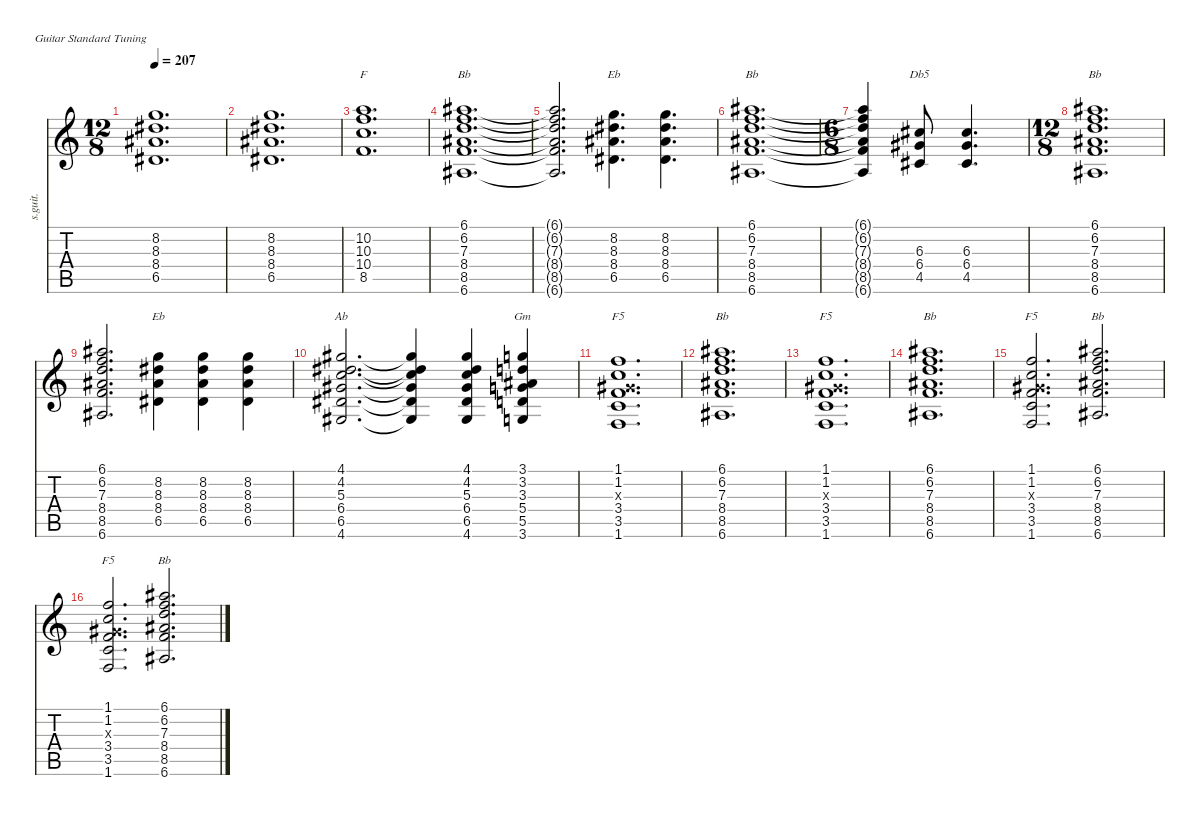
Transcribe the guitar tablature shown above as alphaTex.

\defaultSystemsLayout 4
\hideDynamics
\bracketExtendMode nobrackets
\track ("Brian May | Guitar III" "s.guit.") {instrument distortionguitar}
\staff {score tabs}
\tuning (E4 B3 G3 D3 A2 E2)
\chord ("Eb" 3 1 2 2 0 x) {showdiagram false}
\chord ("F" 3 1 2 2 0 x) {showdiagram false}
\chord ("Bb" 3 1 2 2 0 x) {showdiagram false}
\chord ("Db5" 3 1 2 2 0 x) {showdiagram false}
\chord ("Ab" 3 1 2 2 0 x) {showdiagram false}
\chord ("Gm" 3 1 2 2 0 x) {showdiagram false}
\chord ("F5" 3 1 2 2 0 x) {showdiagram false}
\ts (12 8)
\tempo 207
\clef g2
\ks c
(8.2 8.3{acc #} 8.4{acc #} 6.5{acc #}).1{d lyrics (0 "") lyrics (1 "") lyrics (2 "") lyrics (3 "") lyrics (4 "") dy f} |
(8.2 8.3{acc #} 8.4{acc #} 6.5{acc #}).1{d lyrics (0 "") lyrics (1 "") lyrics (2 "") lyrics (3 "") lyrics (4 "")} |
(10.2 10.3 10.4 8.5).1{d ch "F" lyrics (0 "") lyrics (1 "") lyrics (2 "") lyrics (3 "") lyrics (4 "")} |
(6.1{acc #} 6.2 7.3 8.4{acc #} 8.5 6.6{acc #}).1{d ch "Bb" lyrics (0 "") lyrics (1 "") lyrics (2 "") lyrics (3 "") lyrics (4 "")} |
(6.1{t acc #} 6.2{t} 7.3{t} 8.4{t acc #} 8.5{t} 6.6{t acc #}).2{d lyrics (0 "") lyrics (1 "") lyrics (2 "") lyrics (3 "") lyrics (4 "")} (8.2 8.3{acc #} 8.4{acc #} 6.5{acc #}).4{d ch "Eb" lyrics (0 "") lyrics (1 "") lyrics (2 "") lyrics (3 "") lyrics (4 "")} (8.2 8.3{acc #} 8.4{acc #} 6.5{acc #}).4{d lyrics (0 "") lyrics (1 "") lyrics (2 "") lyrics (3 "") lyrics (4 "")} |
(6.1{acc #} 6.2 7.3 8.4{acc #} 8.5 6.6{acc #}).1{d ch "Bb" lyrics (0 "") lyrics (1 "") lyrics (2 "") lyrics (3 "") lyrics (4 "")} |
\ts (6 8)
\beaming (8 2 2 2 2)
(6.1{t acc #} 6.2{t} 7.3{t} 8.4{t acc #} 8.5{t} 6.6{t acc #}).4{lyrics (0 "") lyrics (1 "") lyrics (2 "") lyrics (3 "") lyrics (4 "")} (6.3{acc #} 6.4{acc #} 4.5{acc #}).8{ch "Db5" lyrics (0 "") lyrics (1 "") lyrics (2 "") lyrics (3 "") lyrics (4 "")} (6.3{acc #} 6.4{acc #} 4.5{acc #}).4{d lyrics (0 "") lyrics (1 "") lyrics (2 "") lyrics (3 "") lyrics (4 "")} |
\ts (12 8)
\beaming (8 2 2 2 2)
(6.1{acc #} 6.2 7.3 8.4{acc #} 8.5 6.6{acc #}).1{d ch "Bb" lyrics (0 "") lyrics (1 "") lyrics (2 "") lyrics (3 "") lyrics (4 "")} |
(6.1{acc #} 6.2 7.3 8.4{acc #} 8.5 6.6{acc #}).2{d lyrics (0 "") lyrics (1 "") lyrics (2 "") lyrics (3 "") lyrics (4 "")} (8.2 8.3{acc #} 8.4{acc #} 6.5{acc #}).4{ch "Eb" lyrics (0 "") lyrics (1 "") lyrics (2 "") lyrics (3 "") lyrics (4 "")} (8.2 8.3{acc #} 8.4{acc #} 6.5{acc #}).4{lyrics (0 "") lyrics (1 "") lyrics (2 "") lyrics (3 "") lyrics (4 "")} (8.2 8.3{acc #} 8.4{acc #} 6.5{acc #}).4{lyrics (0 "") lyrics (1 "") lyrics (2 "") lyrics (3 "") lyrics (4 "")} |
(4.1{acc #} 4.2{acc #} 5.3 6.4{acc #} 6.5{acc #} 4.6{acc #}).2{d ch "Ab" lyrics (0 "") lyrics (1 "") lyrics (2 "") lyrics (3 "") lyrics (4 "")} (4.1{t acc #} 4.2{t acc #} 5.3{t} 6.4{t acc #} 6.5{t acc #} 4.6{t acc #}).4{lyrics (0 "") lyrics (1 "") lyrics (2 "") lyrics (3 "") lyrics (4 "")} (4.1{acc #} 4.2{acc #} 5.3 6.4{acc #} 6.5{acc #} 4.6{acc #}).4{lyrics (0 "") lyrics (1 "") lyrics (2 "") lyrics (3 "") lyrics (4 "")} (3.1 3.2 3.3{acc #} 5.4 5.5 3.6).4{ch "Gm" lyrics (0 "") lyrics (1 "") lyrics (2 "") lyrics (3 "") lyrics (4 "")} |
(1.1 1.2 1.3{x acc #} 3.4 3.5 1.6).1{d ch "F5" lyrics (0 "") lyrics (1 "") lyrics (2 "") lyrics (3 "") lyrics (4 "")} |
(6.1{acc #} 6.2 7.3 8.4{acc #} 8.5 6.6{acc #}).1{d ch "Bb" lyrics (0 "") lyrics (1 "") lyrics (2 "") lyrics (3 "") lyrics (4 "")} |
(1.1 1.2 1.3{x acc #} 3.4 3.5 1.6).1{d ch "F5" lyrics (0 "") lyrics (1 "") lyrics (2 "") lyrics (3 "") lyrics (4 "")} |
(6.1{acc #} 6.2 7.3 8.4{acc #} 8.5 6.6{acc #}).1{d ch "Bb" lyrics (0 "") lyrics (1 "") lyrics (2 "") lyrics (3 "") lyrics (4 "")} |
(1.1 1.2 1.3{x acc #} 3.4 3.5 1.6).2{d ch "F5" lyrics (0 "") lyrics (1 "") lyrics (2 "") lyrics (3 "") lyrics (4 "")} (6.1{acc #} 6.2 7.3 8.4{acc #} 8.5 6.6{acc #}).2{d ch "Bb" lyrics (0 "") lyrics (1 "") lyrics (2 "") lyrics (3 "") lyrics (4 "")} |
(1.1 1.2 1.3{x acc #} 3.4 3.5 1.6).2{d ch "F5" lyrics (0 "") lyrics (1 "") lyrics (2 "") lyrics (3 "") lyrics (4 "")} (6.1{acc #} 6.2 7.3 8.4{acc #} 8.5 6.6{acc #}).2{d ch "Bb" lyrics (0 "") lyrics (1 "") lyrics (2 "") lyrics (3 "") lyrics (4 "")}
